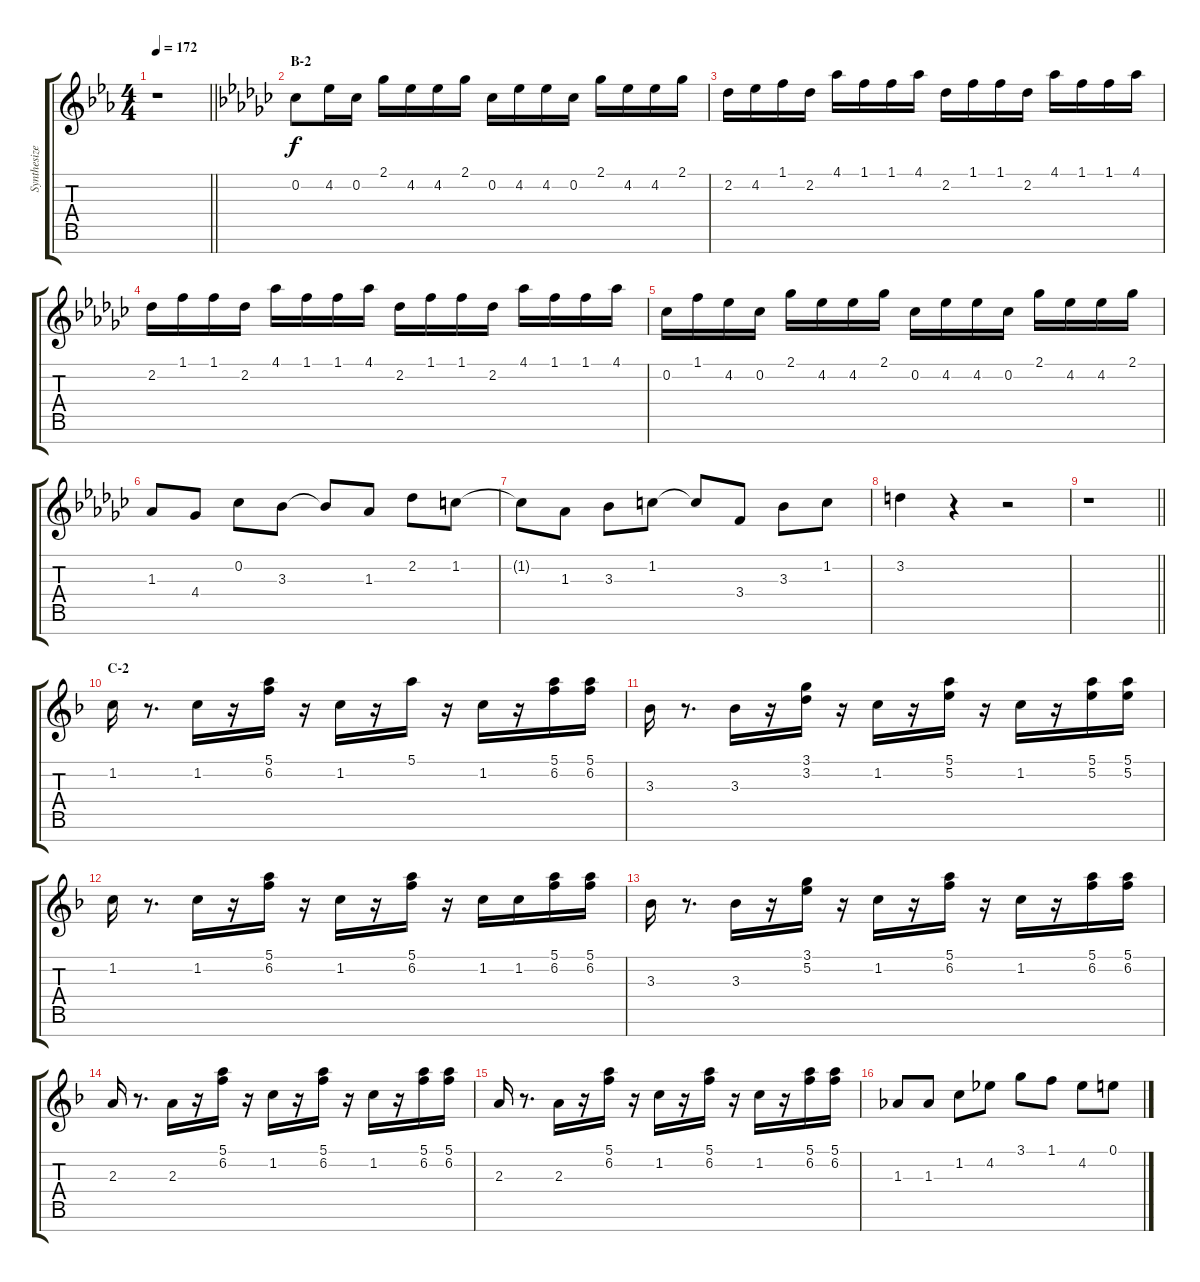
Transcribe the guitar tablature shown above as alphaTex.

\track ("Synthesizer II" "Synthesize") {instrument lead1square}
\staff {score tabs}
\tuning (E5 B4 G4 D4 A3 E3 B2) {hide}
\ts (4 4)
\tempo 172
\clef g2
\barLineRight lightlight
\ks eb
r.1{dy f} |
\section ("" "B-2")
\ks gb
0.2.8 4.2.16 0.2.16 2.1.16 4.2.16 4.2.16 2.1.16 0.2.16 4.2.16 4.2.16 0.2.16 2.1.16 4.2.16 4.2.16 2.1.16 |
2.2.16 4.2.16 1.1.16 2.2.16 4.1.16 1.1.16 1.1.16 4.1.16 2.2.16 1.1.16 1.1.16 2.2.16 4.1.16 1.1.16 1.1.16 4.1.16 |
2.2.16 1.1.16 1.1.16 2.2.16 4.1.16 1.1.16 1.1.16 4.1.16 2.2.16 1.1.16 1.1.16 2.2.16 4.1.16 1.1.16 1.1.16 4.1.16 |
0.2.16 1.1.16 4.2.16 0.2.16 2.1.16 4.2.16 4.2.16 2.1.16 0.2.16 4.2.16 4.2.16 0.2.16 2.1.16 4.2.16 4.2.16 2.1.16 |
1.3.8 4.4.8 0.2.8 3.3.8 3.3{t}.8 1.3.8 2.2.8 1.2.8 |
1.2{t}.8 1.3.8 3.3.8 1.2.8 1.2{t}.8 3.4.8 3.3.8 1.2.8 |
3.2.4 r.4 r.2 |
\barLineRight lightlight
r.1 |
\section ("" "C-2")
\ks f
1.2.16 r.8{d} 1.2.16 r.16 (5.1 6.2).16 r.16 1.2.16 r.16 5.1.16 r.16 1.2.16 r.16 (5.1 6.2).16 (5.1 6.2).16 |
3.3.16 r.8{d} 3.3.16 r.16 (3.1 3.2).16 r.16 1.2.16 r.16 (5.1 5.2).16 r.16 1.2.16 r.16 (5.1 5.2).16 (5.1 5.2).16 |
1.2.16 r.8{d} 1.2.16 r.16 (5.1 6.2).16 r.16 1.2.16 r.16 (5.1 6.2).16 r.16 1.2.16 1.2.16 (5.1 6.2).16 (5.1 6.2).16 |
3.3.16 r.8{d} 3.3.16 r.16 (3.1 5.2).16 r.16 1.2.16 r.16 (5.1 6.2).16 r.16 1.2.16 r.16 (5.1 6.2).16 (5.1 6.2).16 |
2.3.16 r.8{d} 2.3.16 r.16 (5.1 6.2).16 r.16 1.2.16 r.16 (5.1 6.2).16 r.16 1.2.16 r.16 (5.1 6.2).16 (5.1 6.2).16 |
2.3.16 r.8{d} 2.3.16 r.16 (5.1 6.2).16 r.16 1.2.16 r.16 (5.1 6.2).16 r.16 1.2.16 r.16 (5.1 6.2).16 (5.1 6.2).16 |
1.3.8 1.3.8 1.2.8 4.2.8 3.1.8 1.1.8 4.2.8 0.1.8
